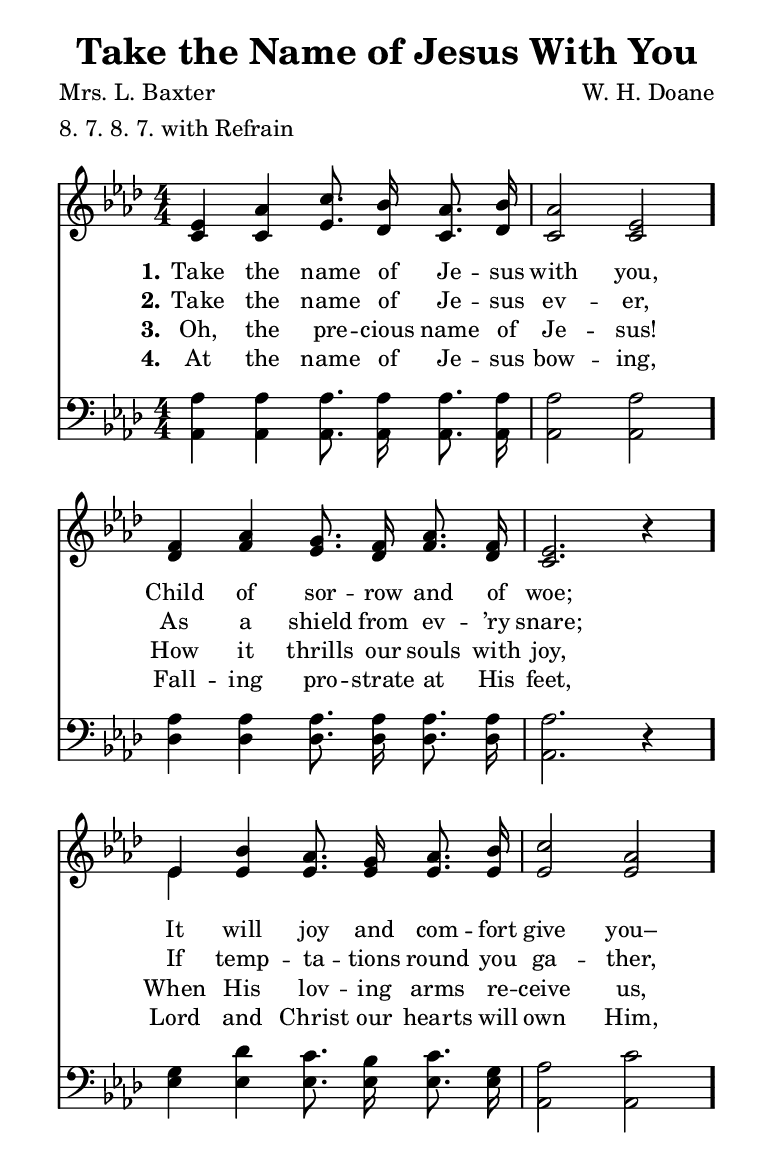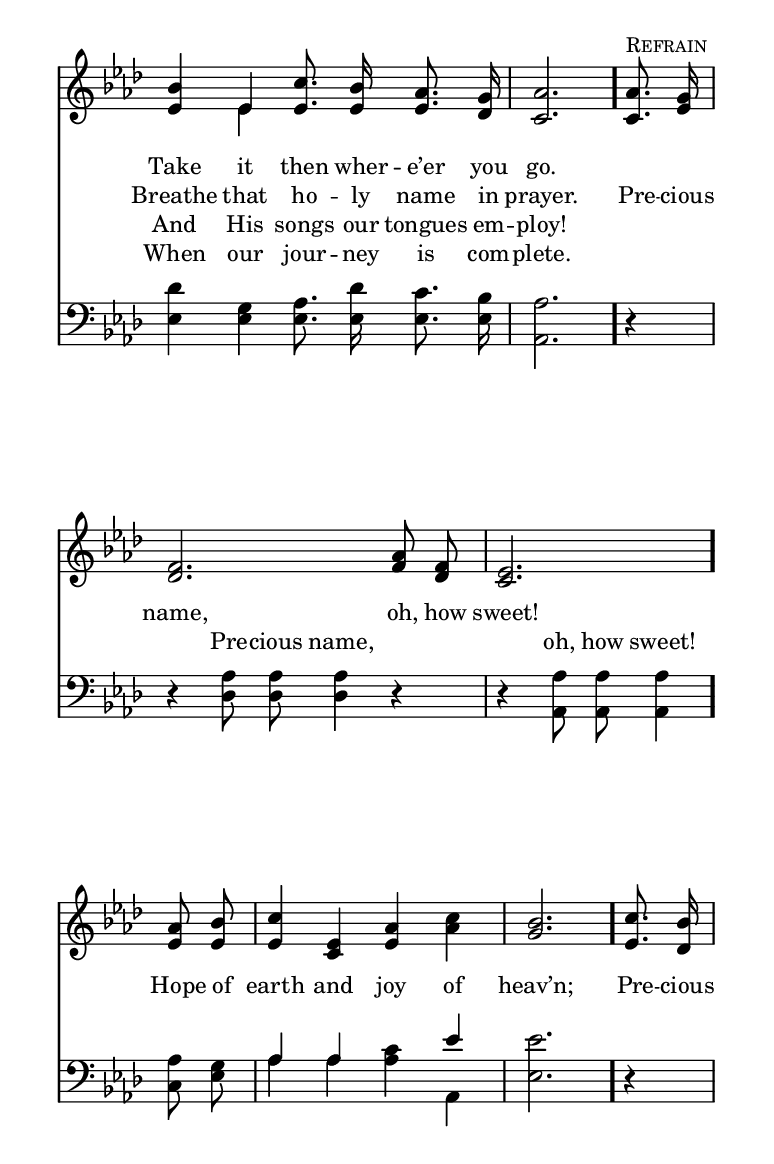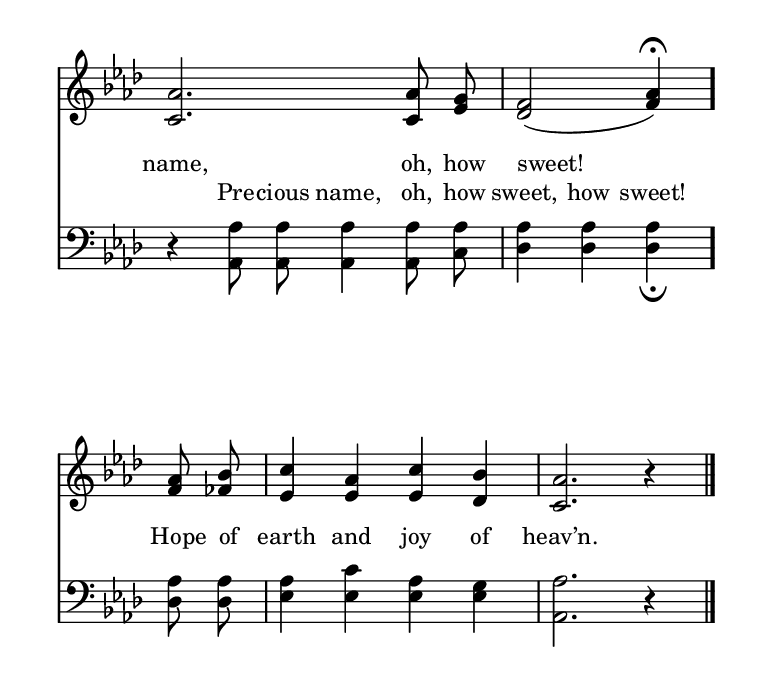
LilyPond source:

\include "common/global.ily"
\paper {
  \include "common/paper.ily"
}

\header{
  hymnnumber = "194"
  title = "Take the Name of Jesus With You"
  tunename = ""
  meter = "8. 7. 8. 7. with Refrain"
  poet = "Mrs. L. Baxter"
  composer = "W. H. Doane"
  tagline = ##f
}

ta = { \tempo 4=80 }
tb = { \tempo 4=40 }

global = {
  \include "common/overrides.ily"
  \override Staff.TimeSignature.style = #'numbered % original has `c`
  \time 4/4
  \override Score.MetronomeMark.transparent = ##t % hide all fermata changes too
  \ta
  \key aes \major
  \autoBeamOff
}

patternA = { c4 c c8. c16 c8. c16 | c2 c }
patternB = { c4 c c8. c16 c8. c16 | c2. }

notesSoprano = {
\global
\relative c' {

  ees4 aes c8. bes16 aes8. bes16 | aes2 ees
  \changePitch \patternB { f aes g f aes f | ees } r4
  \changePitch \patternA { ees bes' aes g aes bes | c aes }
  \changePitch \patternB { bes ees, c' bes aes g | aes }

  << s^\markup { \small \caps "Refrain" }
  { aes8. g16 | f2. aes8 f | ees2. } >>
  aes8 bes | c4 ees, aes c | bes2.
  c8. bes16 | aes2. aes8 g | f2( \tb aes4) \fermata \ta
  aes8 bes | c4 aes c bes | aes2. r4

  \bar "|."

}
}

notesAlto = {
\global
\relative e' {

  \changePitch \patternA { c c ees des c des | c c }
  \changePitch \patternB { des f ees des f des | c } r4
  \changePitch \patternA { ees ees ees ees ees ees | ees ees }
  \changePitch \patternB { ees ees ees ees ees des | c }

  c8. ees16 | des2. f8 des | c2.
  ees8 ees | ees4 c ees aes | g2.
  ees8. des16 | c2. c8 ees | des2( f4)
  f8 fes | ees4 ees ees des | c2. r4

}
}

notesTenor = {
\global
\relative a {

  \changePitch \patternA { aes aes aes aes aes aes | aes aes }
  \changePitch \patternB { aes aes aes aes aes aes | aes } r4
  \changePitch \patternA { g des' c bes c g | aes c }
  \changePitch \patternB { des g, aes des c bes | aes }

  r4 | r4 aes8 aes aes4 r4 | r4 aes8 aes aes4
  aes8 g | aes4 aes c ees | ees2.
  r4 | r4 aes,8 aes aes4 aes8 aes | aes4 aes aes
  aes8 aes | aes4 c aes g | aes2. r4

}
}

notesBass = {
\global
\relative f, {

  \changePitch \patternA { aes aes aes aes aes aes | aes aes }
  \changePitch \patternB { des des des des des des | aes } r4
  \changePitch \patternA { ees' ees ees ees ees ees | aes, aes }
  \changePitch \patternB { ees' ees ees ees ees ees | aes, }

  r4 | r4 des8 des des4 r4 | r4 aes8 aes aes4
  c8 ees | aes4 aes aes aes, | ees'2.
  r4 | r4 aes,8 aes aes4 aes8 c | des4 des des_\fermata
  des8 des | ees4 ees ees ees | aes,2. r4

}
}

Refrain = \lyricmode {

Pre -- cious name, oh, how sweet! \bar "."
Hope of earth and joy of heav’n; \bar "."
Pre -- cious name, oh, how sweet! \bar "."
Hope of earth and joy of heav’n. \bar "."

}

wordsA = \lyricmode {
\set stanza = "1."

Take the name of Je -- sus with you, \bar "."
Child of sor -- row and of woe; \bar "."
It will joy and com -- fort give you– \bar "."
Take it then wher -- e’er you go. \bar "."

}

wordsB = \lyricmode {
\set stanza = "2."

Take the name of Je -- sus ev -- er,
As a shield from ev -- ’ry snare;
If temp -- ta -- tions round you ga -- ther,
Breathe that ho -- ly name in prayer.

\Refrain

}

wordsC = \lyricmode {
\set stanza = "3."

Oh, the pre -- cious name of Je -- sus!
How it thrills our souls with joy,
When His lov -- ing arms re -- ceive us,
And His songs our tongues em -- ploy!

}

wordsD = \lyricmode {
\set stanza = "4."

At the name of Je -- sus bow -- ing,
Fall -- ing pro -- strate at His feet,
Lord and Christ our hearts will own Him,
When our jour -- ney is com -- plete.

}

underWords = \lyricmode {

{ \repeat unfold 30 \skip 4 }
Pre -- cious name, oh, how sweet!
{ \repeat unfold 7 \skip 4 }
Pre -- cious name, oh, how sweet, how sweet!

}

\score {
  \context ChoirStaff <<
    \context Staff = upper <<
      \set Staff.autoBeaming = ##f
      \set ChoirStaff.systemStartDelimiter = #'SystemStartBar
      \set ChoirStaff.printPartCombineTexts = ##f
      \partcombine #'(2 . 9) \notesSoprano \notesAlto
      \context NullVoice = sopranos { \voiceOne << \notesSoprano >> }
      \context NullVoice = altos { \voiceTwo << \notesAlto >> }
      \context Lyrics = one   \lyricsto sopranos \wordsA
      \context Lyrics = two   \lyricsto sopranos \wordsB
      \context Lyrics = three \lyricsto sopranos \wordsC
      \context Lyrics = four  \lyricsto sopranos \wordsD
    >>
    \context Staff = men <<
      \set Staff.autoBeaming = ##f
      \clef bass
      \set ChoirStaff.printPartCombineTexts = ##f
      \partcombine #'(2 . 9) \notesTenor \notesBass
      \context NullVoice = tenors { \voiceOne << \notesTenor >> }
      \context NullVoice = basses { \voiceTwo << \notesBass >> }
    >>
    \context Lyrics = three \lyricsto tenors \underWords
  >>
  \layout {
    \include "common/layout.ily"
  }
  \midi{
    \include "common/midi.ily"
  }
}

\version "2.19.49"  % necessary for upgrading to future LilyPond versions.

% vi:set et ts=2 sw=2 ai nocindent syntax=lilypond:
